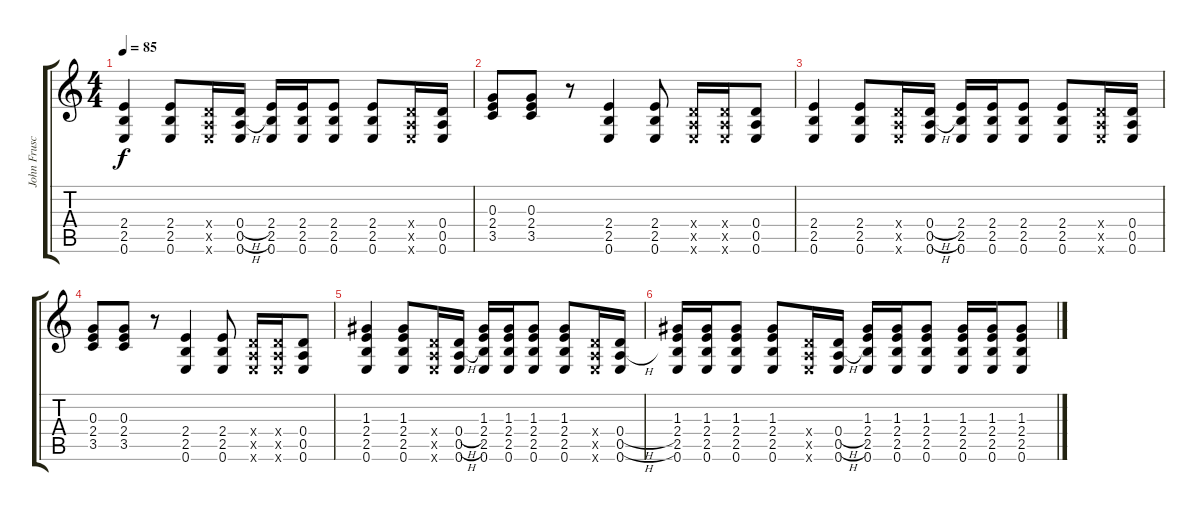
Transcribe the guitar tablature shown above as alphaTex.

\track ("John Frusciante 5" "John Frusc") {instrument distortionguitar}
\staff {score tabs}
\tuning (E4 B3 G3 D3 A2 E2) {hide}
\ts (4 4)
\tempo 85
\clef g2
\ks c
(2.4 2.5 0.6).4{dy f} (2.4 2.5 0.6).8 (0.4{x} 0.5{x} 0.6{x}).16 (0.4{h} 0.5{h} 0.6).16 (2.4 2.5 0.6).16 (2.4 2.5 0.6).16 (2.4 2.5 0.6).8 (2.4 2.5 0.6).8 (0.4{x} 0.5{x} 0.6{x}).16 (0.4 0.5 0.6).16 |
(0.3 2.4 3.5).8 (0.3 2.4 3.5).8 r.8 (2.4 2.5 0.6).4 (2.4 2.5 0.6).8 (0.4{x} 0.5{x} 0.6{x}).16 (0.4{x} 0.5{x} 0.6{x}).16 (0.4 0.5 0.6).8 |
(2.4 2.5 0.6).4 (2.4 2.5 0.6).8 (0.4{x} 0.5{x} 0.6{x}).16 (0.4{h} 0.5{h} 0.6).16 (2.4 2.5 0.6).16 (2.4 2.5 0.6).16 (2.4 2.5 0.6).8 (2.4 2.5 0.6).8 (0.4{x} 0.5{x} 0.6{x}).16 (0.4 0.5 0.6).16 |
(0.3 2.4 3.5).8 (0.3 2.4 3.5).8 r.8 (2.4 2.5 0.6).4 (2.4 2.5 0.6).8 (0.4{x} 0.5{x} 0.6{x}).16 (0.4{x} 0.5{x} 0.6{x}).16 (0.4 0.5 0.6).8 |
(1.3 2.4 2.5 0.6).4 (1.3 2.4 2.5 0.6).8 (0.4{x} 0.5{x} 0.6{x}).16 (0.4{h} 0.5{h} 0.6).16 (1.3 2.4 2.5 0.6).16 (1.3 2.4 2.5 0.6).16 (1.3 2.4 2.5 0.6).8 (1.3 2.4 2.5 0.6).8 (0.4{x} 0.5{x} 0.6{x}).16 (0.4{h} 0.5{h} 0.6).16 |
(1.3 2.4 2.5 0.6).16 (1.3 2.4 2.5 0.6).16 (1.3 2.4 2.5 0.6).8 (1.3 2.4 2.5 0.6).8 (0.4{x} 0.5{x} 0.6{x}).16 (0.4{h} 0.5{h} 0.6).16 (1.3 2.4 2.5 0.6).16 (1.3 2.4 2.5 0.6).16 (1.3 2.4 2.5 0.6).8 (1.3 2.4 2.5 0.6).16 (1.3 2.4 2.5 0.6).16 (1.3 2.4 2.5 0.6).8
